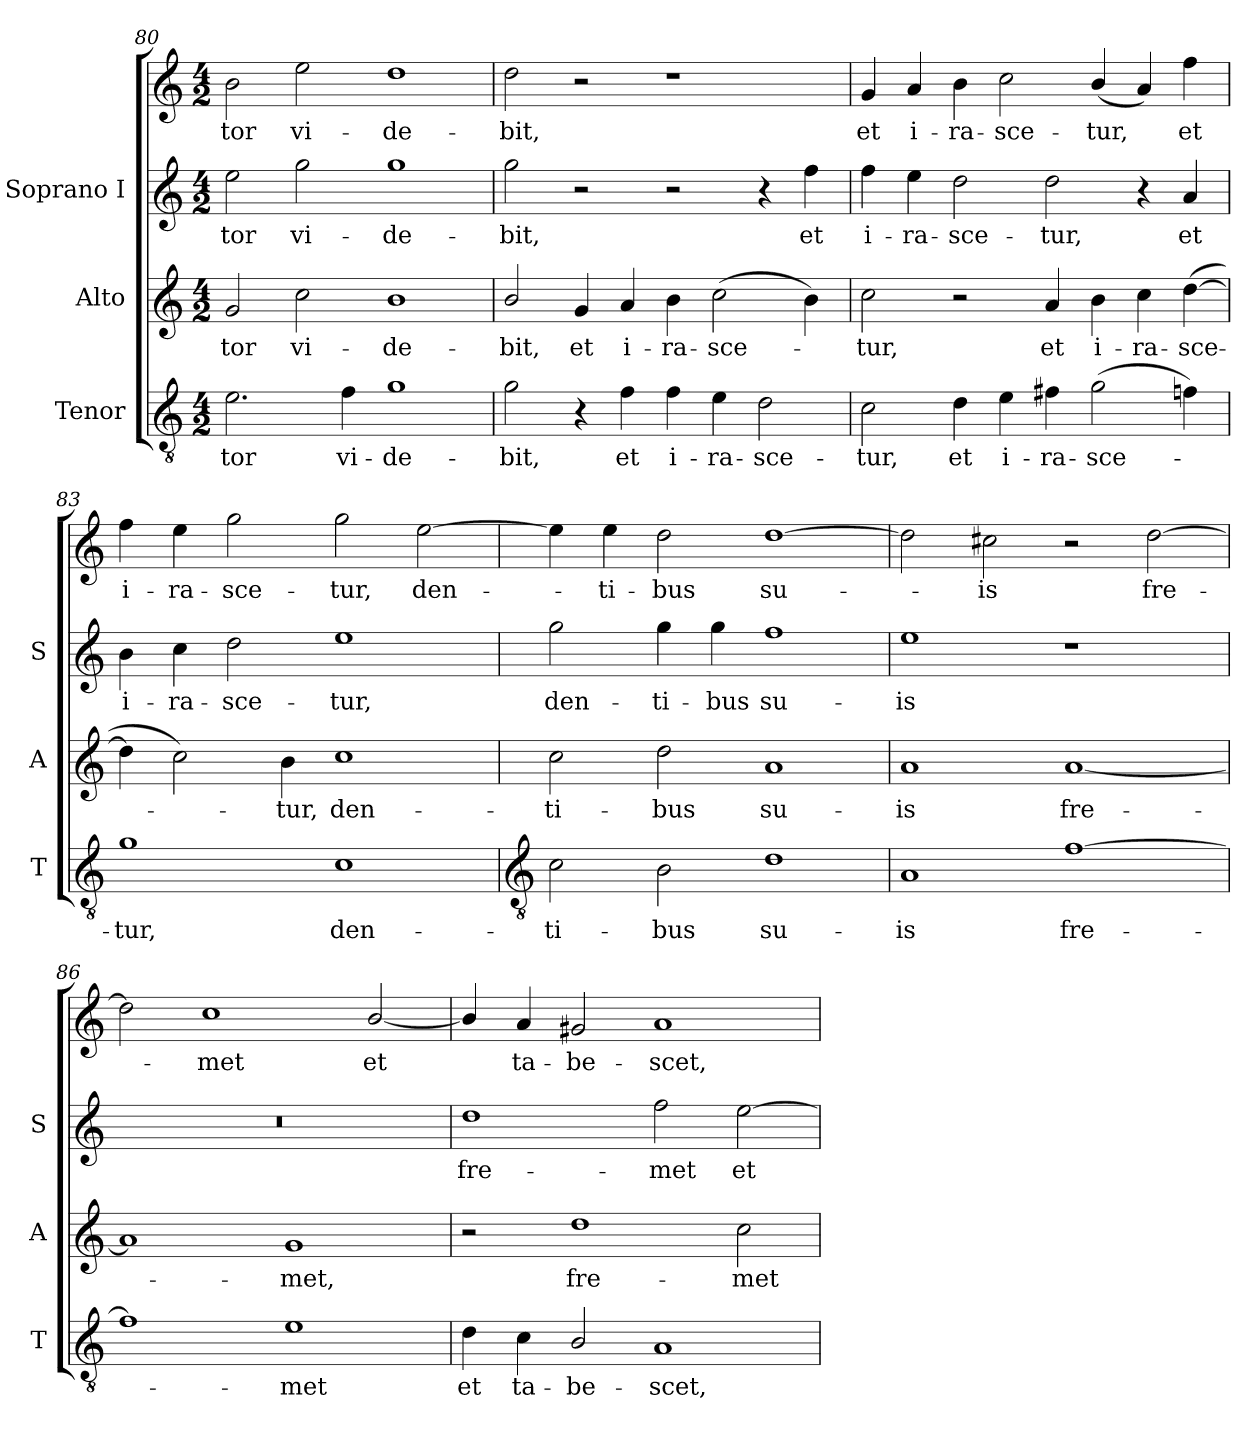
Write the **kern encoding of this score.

**kern	**text	**kern	**text	**kern	**text	**kern	**text
*part3	*part3	*part2	*part2	*part1	*part1	*part1	*part1
*staff4	*staff4	*staff3	*staff3	*staff2	*staff2	*staff1	*staff1
*I"Tenor	*	*I"Alto	*	*I"Soprano I	*	*	*
*I'T	*	*I'A	*	*I'S	*	*	*
*clefGv2	*	*clefG2	*	*clefG2	*	*clefG2	*
*k[]	*	*k[]	*	*k[]	*	*k[]	*
*C:	*	*C:	*	*C:	*	*C:	*
*M4/2	*	*M4/2	*	*M4/2	*	*M4/2	*
=80	=80	=80	=80	=80	=80	=80	=80
!	!LO:LY:b	!	!LO:LY:b	!	!LO:LY:b	!	!LO:LY:b
2.e	-tor	2g	-tor	2ee	-tor	2b	-tor
!	!	!	!LO:LY:b	!	!LO:LY:b	!	!LO:LY:b
.	.	2cc	vi-	2gg	vi-	2ee	vi-
!	!LO:LY:b	!	!	!	!	!	!
4f	vi-	.	.	.	.	.	.
!	!LO:LY:b	!	!LO:LY:b	!	!LO:LY:b	!	!LO:LY:b
1g	-de-	1b	-de-	1gg	-de-	1dd	-de-
=81	=81	=81	=81	=81	=81	=81	=81
!	!LO:LY:b	!	!LO:LY:b	!	!LO:LY:b	!	!LO:LY:b
2g	-bit,	2b/	-bit,	2gg	bit,	2dd	-bit,
!	!	!	!LO:LY:b	!	!	!	!
4r	.	4g	et	2r	.	2r	.
!	!LO:LY:b	!	!LO:LY:b	!	!	!	!
4f	et	4a	i-	.	.	.	.
!	!LO:LY:b	!	!LO:LY:b	!	!	!	!
4f	i-	4b	-ra-	2r	.	1r	.
!	!LO:LY:b	!	!LO:LY:b	!	!	!	!
4e	-ra-	(>2cc	-sce-	.	.	.	.
!	!LO:LY:b	!	!	!	!	!	!
2d	-sce-	.	.	4r	.	.	.
!	!	!	!	!	!LO:LY:b	!	!
.	.	4b)	.	4ff	et	.	.
=82	=82	=82	=82	=82	=82	=82	=82
!	!LO:LY:b	!	!LO:LY:b	!	!LO:LY:b	!	!LO:LY:b
2c	-tur,	2cc	tur,	4ff	i-	4g	et
!	!	!	!	!	!LO:LY:b	!	!LO:LY:b
.	.	.	.	4ee	-ra-	4a	i-
!	!LO:LY:b	!	!	!	!LO:LY:b	!	!LO:LY:b
4d	et	2r	.	2dd	-sce-	4b	-ra-
!	!LO:LY:b	!	!	!	!	!	!LO:LY:b
4e	i-	.	.	.	.	2cc	-sce-
!	!LO:LY:b	!	!LO:LY:b	!	!LO:LY:b	!	!
4f#X	-ra-	4a	et	2dd	-tur,	.	.
!	!LO:LY:b	!	!LO:LY:b	!	!	!	!LO:LY:b
(>2g	-sce-	4b	i-	.	.	(<4b/	-tur,
!	!	!	!LO:LY:b	!	!	!	!
.	.	4cc	-ra-	4r	.	4a)	.
!	!	!	!LO:LY:b	!	!LO:LY:b	!	!LO:LY:b
4f)	.	(>[4dd	-sce-	4a	et	4ff	et
=83	=83	=83	=83	=83	=83	=83	=83
!	!LO:LY:b	!	!	!	!LO:LY:b	!	!LO:LY:b
1g	tur,	4dd]	.	4b	i-	4ff	i-
!	!	!	!	!	!LO:LY:b	!	!LO:LY:b
.	.	2cc)	.	4cc	-ra-	4ee	-ra-
!	!	!	!	!	!LO:LY:b	!	!LO:LY:b
.	.	.	.	2dd	-sce-	2gg	-sce-
!	!	!	!LO:LY:b	!	!	!	!
.	.	4b	tur,	.	.	.	.
!	!LO:LY:b	!	!LO:LY:b	!	!LO:LY:b	!	!LO:LY:b
1c	den-	1cc	den-	1ee	-tur,	2gg	-tur,
!	!	!	!	!	!	!	!LO:LY:b
.	.	.	.	.	.	[2ee	den-
!!LO:LB:g=z
=84	=84	=84	=84	=84	=84	=84	=84
*clefGv2	*	*	*	*	*	*	*
!	!LO:LY:b	!	!LO:LY:b	!	!LO:LY:b	!	!
2c	-ti-	2cc	-ti-	2gg	den-	4ee]	.
!	!	!	!	!	!	!	!LO:LY:b
.	.	.	.	.	.	4ee	ti-
!	!LO:LY:b	!	!LO:LY:b	!	!LO:LY:b	!	!LO:LY:b
2B	-bus	2dd	-bus	4gg	-ti-	2dd	-bus
!	!	!	!	!	!LO:LY:b	!	!
.	.	.	.	4gg	-bus	.	.
!	!LO:LY:b	!	!LO:LY:b	!	!LO:LY:b	!	!LO:LY:b
1d	su-	1a	su-	1ff	su-	[1dd	su-
=85	=85	=85	=85	=85	=85	=85	=85
!	!LO:LY:b	!	!LO:LY:b	!	!LO:LY:b	!	!
1A	-is	1a	-is	1ee	is	2dd]	.
!	!	!	!	!	!	!	!LO:LY:b
.	.	.	.	.	.	2cc#X	-is
!	!LO:LY:b	!	!LO:LY:b	!	!	!	!
[1f	fre-	[1a	fre-	1r	.	2r	.
!	!	!	!	!	!	!	!LO:LY:b
.	.	.	.	.	.	[2dd	fre-
=86	=86	=86	=86	=86	=86	=86	=86
1f]	.	1a]	.	0r	.	2dd]	.
!	!	!	!	!	!	!	!LO:LY:b
.	.	.	.	.	.	1cc	met
!	!LO:LY:b	!	!LO:LY:b	!	!	!	!
1e	met	1g	met,	.	.	.	.
!	!	!	!	!	!	!	!LO:LY:b
.	.	.	.	.	.	[2b/	et
=87	=87	=87	=87	=87	=87	=87	=87
!	!LO:LY:b	!	!	!	!LO:LY:b	!	!
4d	et	2r	.	1dd	fre-	4b/]	.
!	!LO:LY:b	!	!	!	!	!	!LO:LY:b
4c	ta-	.	.	.	.	4a	ta-
!	!LO:LY:b	!	!LO:LY:b	!	!	!	!LO:LY:b
2B/	-be-	1dd	fre-	.	.	2g#X	-be-
!	!LO:LY:b	!	!	!	!LO:LY:b	!	!LO:LY:b
1A	-scet,	.	.	2ff	-met	1a	-scet,
!	!	!	!LO:LY:b	!	!LO:LY:b	!	!
.	.	2cc	-met	[2ee	et	.	.
=	=	=	=	=	=	=	=
*-	*-	*-	*-	*-	*-	*-	*-
